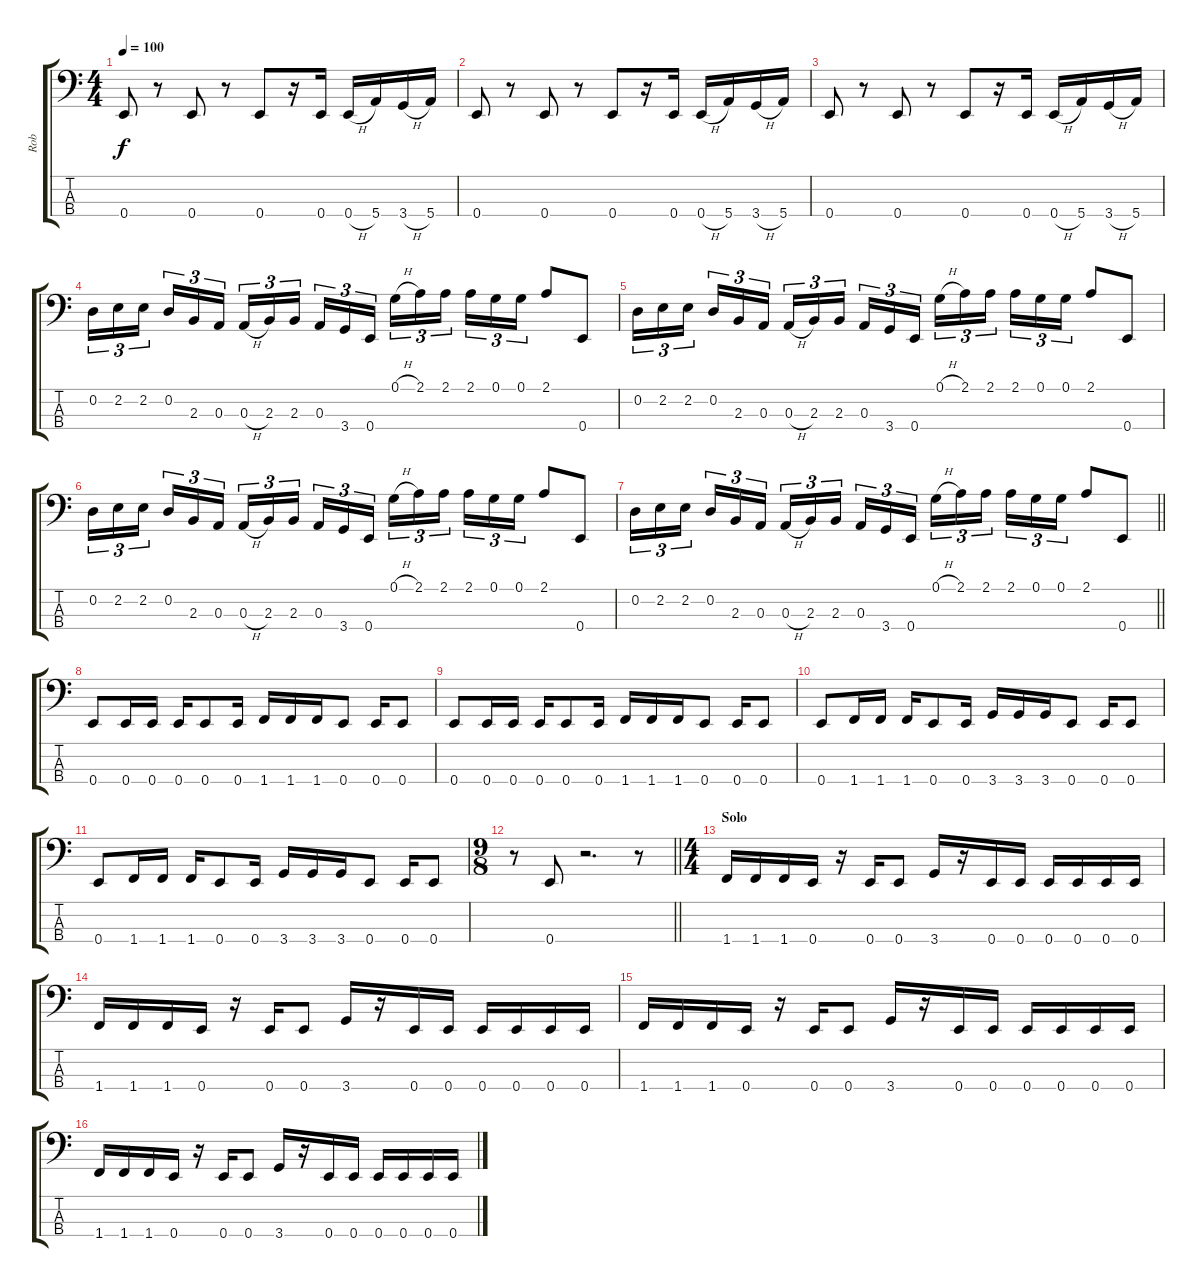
\track ("Rob" "Rob") {instrument electricbassfinger}
\staff {score tabs}
\tuning (G2 D2 A1 E1) {hide}
\ts (4 4)
\tempo 100
\clef f4
\ks c
0.4.8{dy f} r.8 0.4.8 r.8 0.4.8 r.16 0.4.16 0.4{h}.16 5.4.16 3.4{h}.16 5.4.16 |
0.4.8 r.8 0.4.8 r.8 0.4.8 r.16 0.4.16 0.4{h}.16 5.4.16 3.4{h}.16 5.4.16 |
0.4.8 r.8 0.4.8 r.8 0.4.8 r.16 0.4.16 0.4{h}.16 5.4.16 3.4{h}.16 5.4.16 |
0.2.16{tu (3 2)} 2.2.16{tu (3 2)} 2.2.16{tu (3 2) beam splitsecondary} 0.2.16{tu (3 2)} 2.3.16{tu (3 2)} 0.3.16{tu (3 2)} 0.3{h}.16{tu (3 2)} 2.3.16{tu (3 2)} 2.3.16{tu (3 2) beam splitsecondary} 0.3.16{tu (3 2)} 3.4.16{tu (3 2)} 0.4.16{tu (3 2)} 0.1{h}.16{tu (3 2)} 2.1.16{tu (3 2)} 2.1.16{tu (3 2) beam splitsecondary} 2.1.16{tu (3 2)} 0.1.16{tu (3 2)} 0.1.16{tu (3 2)} 2.1.8 0.4.8 |
0.2.16{tu (3 2)} 2.2.16{tu (3 2)} 2.2.16{tu (3 2) beam splitsecondary} 0.2.16{tu (3 2)} 2.3.16{tu (3 2)} 0.3.16{tu (3 2)} 0.3{h}.16{tu (3 2)} 2.3.16{tu (3 2)} 2.3.16{tu (3 2) beam splitsecondary} 0.3.16{tu (3 2)} 3.4.16{tu (3 2)} 0.4.16{tu (3 2)} 0.1{h}.16{tu (3 2)} 2.1.16{tu (3 2)} 2.1.16{tu (3 2) beam splitsecondary} 2.1.16{tu (3 2)} 0.1.16{tu (3 2)} 0.1.16{tu (3 2)} 2.1.8 0.4.8 |
0.2.16{tu (3 2)} 2.2.16{tu (3 2)} 2.2.16{tu (3 2) beam splitsecondary} 0.2.16{tu (3 2)} 2.3.16{tu (3 2)} 0.3.16{tu (3 2)} 0.3{h}.16{tu (3 2)} 2.3.16{tu (3 2)} 2.3.16{tu (3 2) beam splitsecondary} 0.3.16{tu (3 2)} 3.4.16{tu (3 2)} 0.4.16{tu (3 2)} 0.1{h}.16{tu (3 2)} 2.1.16{tu (3 2)} 2.1.16{tu (3 2) beam splitsecondary} 2.1.16{tu (3 2)} 0.1.16{tu (3 2)} 0.1.16{tu (3 2)} 2.1.8 0.4.8 |
\barLineRight lightlight
0.2.16{tu (3 2)} 2.2.16{tu (3 2)} 2.2.16{tu (3 2) beam splitsecondary} 0.2.16{tu (3 2)} 2.3.16{tu (3 2)} 0.3.16{tu (3 2)} 0.3{h}.16{tu (3 2)} 2.3.16{tu (3 2)} 2.3.16{tu (3 2) beam splitsecondary} 0.3.16{tu (3 2)} 3.4.16{tu (3 2)} 0.4.16{tu (3 2)} 0.1{h}.16{tu (3 2)} 2.1.16{tu (3 2)} 2.1.16{tu (3 2) beam splitsecondary} 2.1.16{tu (3 2)} 0.1.16{tu (3 2)} 0.1.16{tu (3 2)} 2.1.8 0.4.8 |
\section ("" "")
0.4.8 0.4.16 0.4.16 0.4.16 0.4.8 0.4.16 1.4.16 1.4.16 1.4.16 0.4.8 0.4.16 0.4.8 |
0.4.8 0.4.16 0.4.16 0.4.16 0.4.8 0.4.16 1.4.16 1.4.16 1.4.16 0.4.8 0.4.16 0.4.8 |
0.4.8 1.4.16 1.4.16 1.4.16 0.4.8 0.4.16 3.4.16 3.4.16 3.4.16 0.4.8 0.4.16 0.4.8 |
0.4.8 1.4.16 1.4.16 1.4.16 0.4.8 0.4.16 3.4.16 3.4.16 3.4.16 0.4.8 0.4.16 0.4.8 |
\ts (9 8)
\barLineRight lightlight
r.8 0.4.8 r.2{d} r.8 |
\ts (4 4)
\section ("" "Solo")
1.4.16 1.4.16 1.4.16 0.4.16 r.16 0.4.16 0.4.8 3.4.16 r.16 0.4.16 0.4.16 0.4.16 0.4.16 0.4.16 0.4.16 |
1.4.16 1.4.16 1.4.16 0.4.16 r.16 0.4.16 0.4.8 3.4.16 r.16 0.4.16 0.4.16 0.4.16 0.4.16 0.4.16 0.4.16 |
1.4.16 1.4.16 1.4.16 0.4.16 r.16 0.4.16 0.4.8 3.4.16 r.16 0.4.16 0.4.16 0.4.16 0.4.16 0.4.16 0.4.16 |
1.4.16 1.4.16 1.4.16 0.4.16 r.16 0.4.16 0.4.8 3.4.16 r.16 0.4.16 0.4.16 0.4.16 0.4.16 0.4.16 0.4.16
